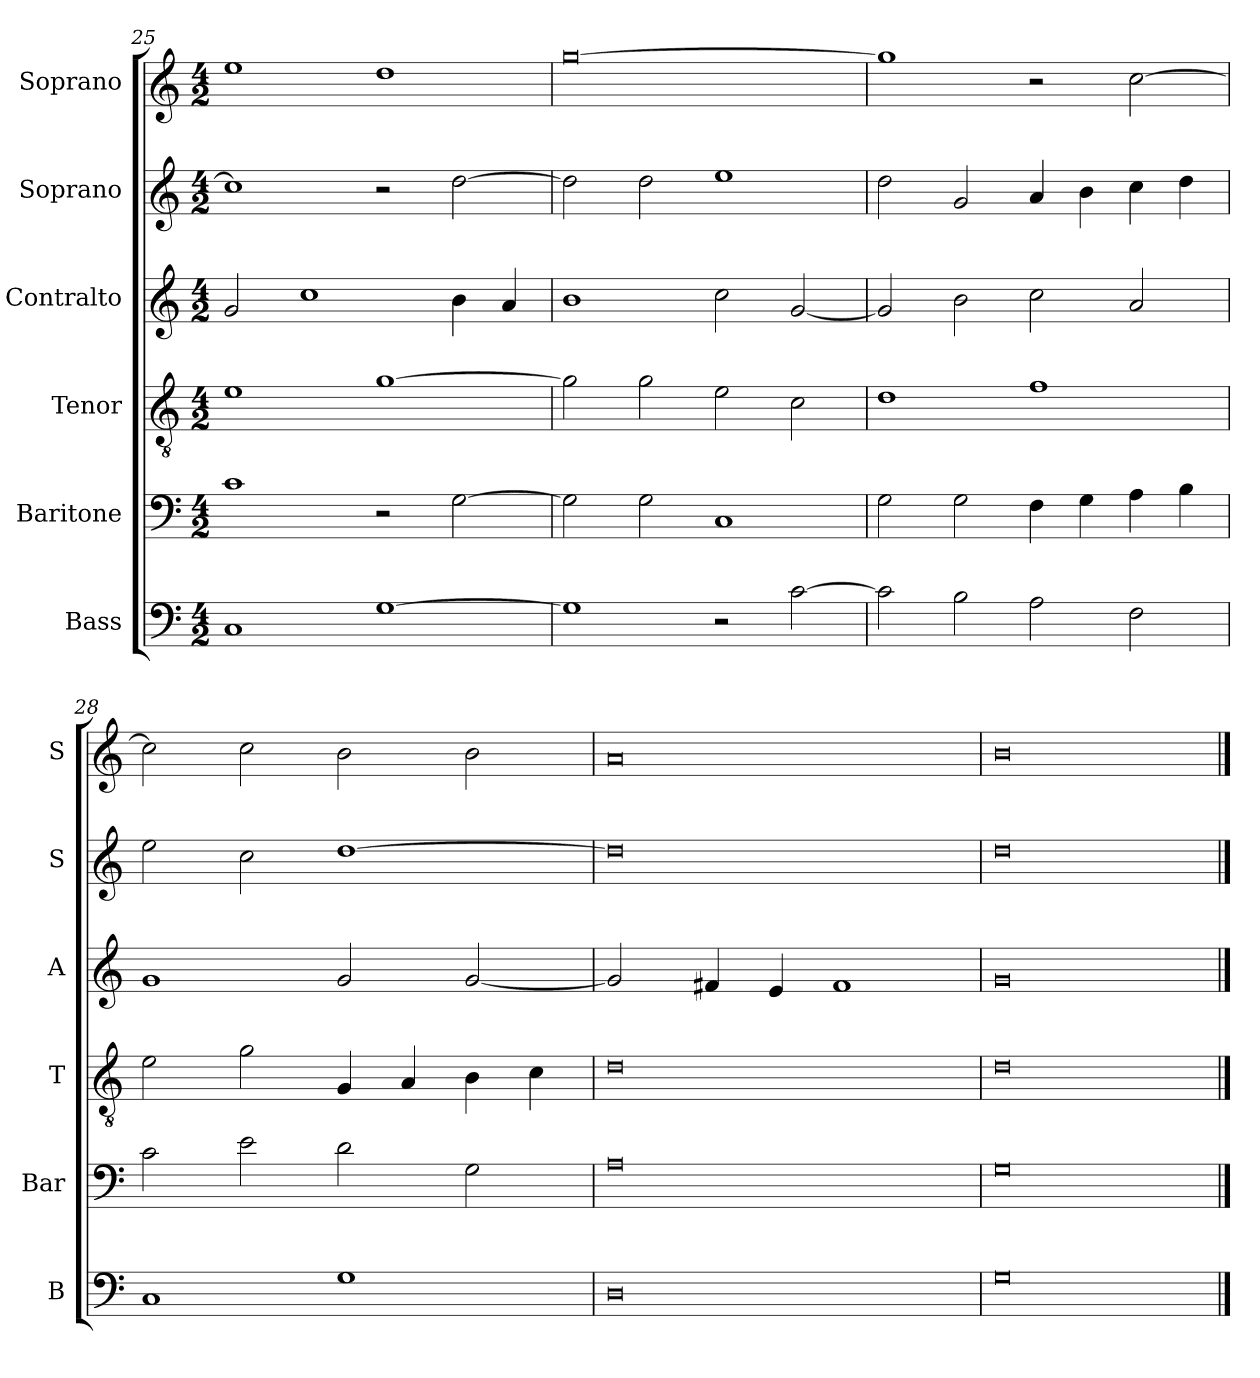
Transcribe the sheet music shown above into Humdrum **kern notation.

**kern	**kern	**kern	**kern	**kern	**kern
*part6	*part5	*part4	*part3	*part2	*part1
*staff6	*staff5	*staff4	*staff3	*staff2	*staff1
*I"Bass	*I"Baritone	*I"Tenor	*I"Contralto	*I"Soprano	*I"Soprano
*I'B	*I'Bar	*I'T	*I'A	*I'S	*I'S
*clefF4	*clefF4	*clefGv2	*clefG2	*clefG2	*clefG2
*k[]	*k[]	*k[]	*k[]	*k[]	*k[]
*G:mix	*G:mix	*G:mix	*G:mix	*G:mix	*G:mix
*M4/2	*M4/2	*M4/2	*M4/2	*M4/2	*M4/2
=25	=25	=25	=25	=25	=25
1C	1c	1e	2g	1cc]	1ee
.	.	.	1cc	.	.
[1G	2r	[1g	.	2r	1dd
.	[2G	.	4b	[2dd	.
.	.	.	4a	.	.
=26	=26	=26	=26	=26	=26
1G]	2G]	2g]	1b	2dd]	[0gg
.	2G	2g	.	2dd	.
2r	1C	2e	2cc	1ee	.
[2c	.	2c	[2g	.	.
=27	=27	=27	=27	=27	=27
2c]	2G	1d	2g]	2dd	1gg]
2B	2G	.	2b	2g	.
2A	4F	1f	2cc	4a	2r
.	4G	.	.	4b	.
2F	4A	.	2a	4cc	[2cc
.	4B	.	.	4dd	.
=28	=28	=28	=28	=28	=28
1C	2c	2e	1g	2ee	2cc]
.	2e	2g	.	2cc	2cc
1G	2d	4G	2g	[1dd	2b
.	.	4A	.	.	.
.	2G	4B	[2g	.	2b
.	.	4c	.	.	.
=29	=29	=29	=29	=29	=29
0D	0A	0d	2g]	0dd]	0a
.	.	.	4f#X	.	.
.	.	.	4e	.	.
.	.	.	1f#	.	.
=30	=30	=30	=30	=30	=30
0G	0G	0d	0g	0dd	0b
==	==	==	==	==	==
*-	*-	*-	*-	*-	*-
